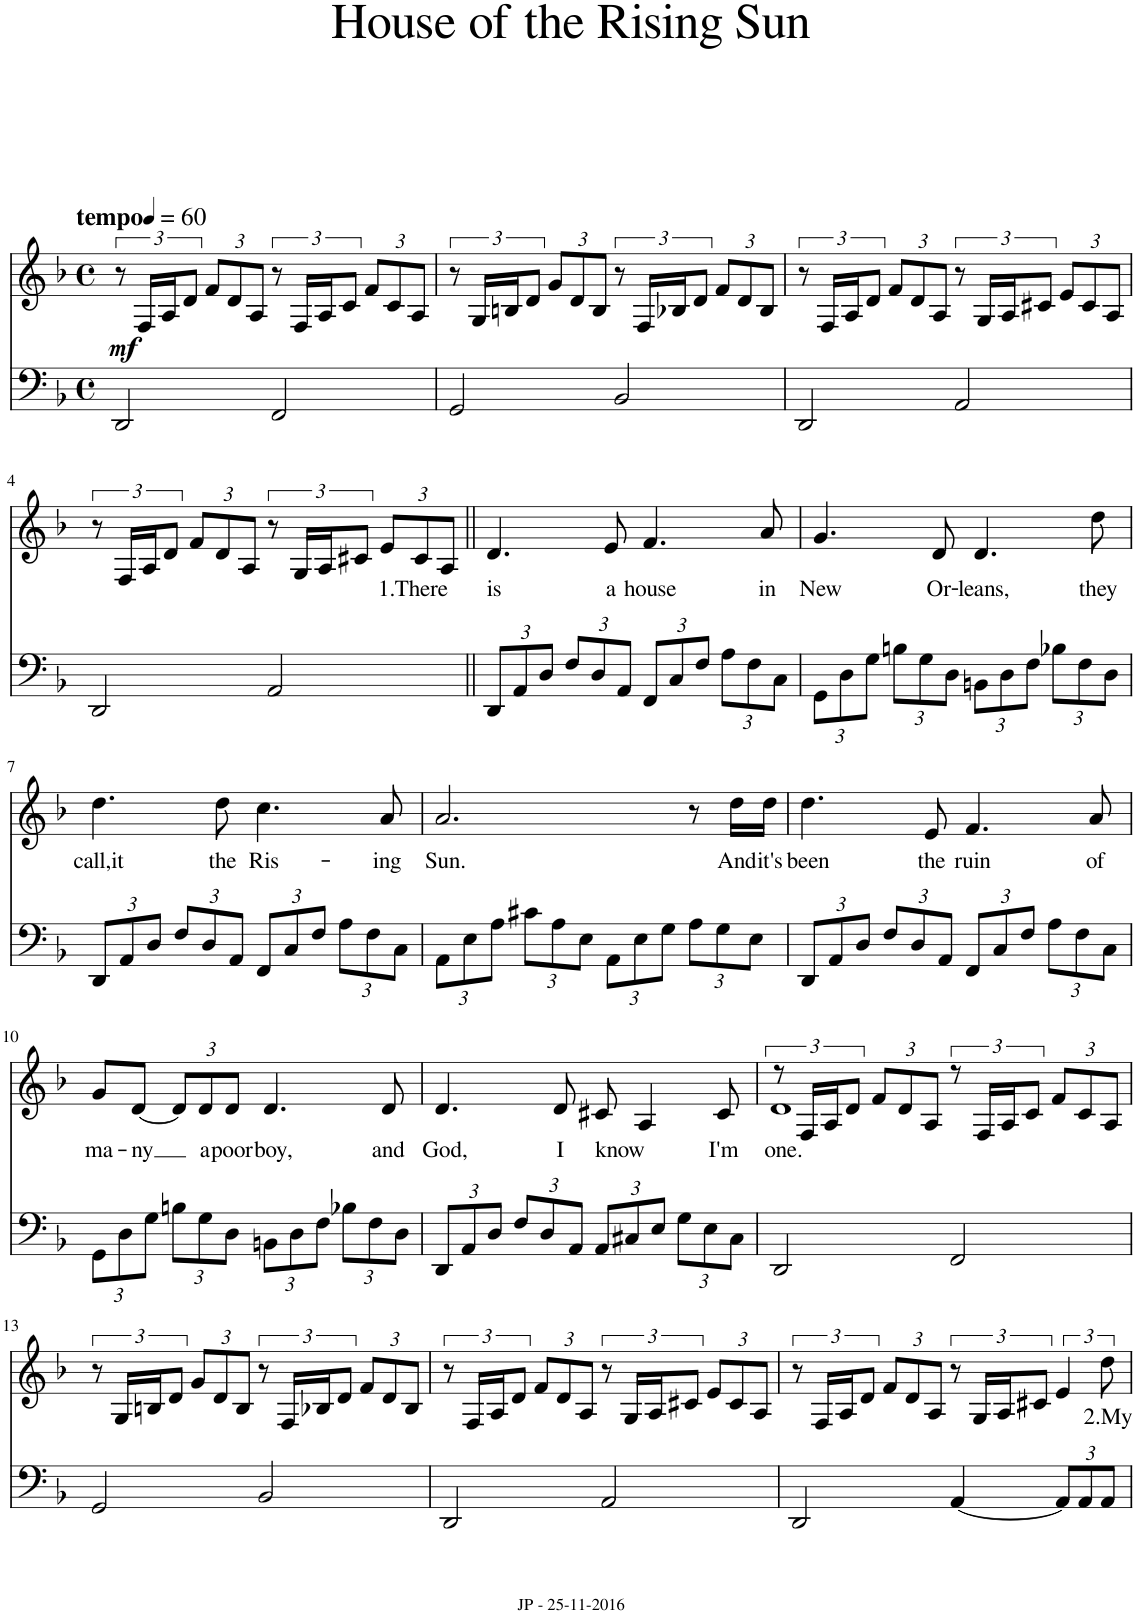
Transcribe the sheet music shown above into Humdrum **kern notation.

**kern	**kern	**text	**dynam
*part1	*part1	*part1	*part1
*staff2	*staff1	*staff1	*staff1/2
*I"Piano	*	*	*
*I'Pno	*	*	*
*clefF4	*clefG2	*	*
*k[b-]	*k[b-]	*	*
*F:	*F:	*	*
*M4/4	*M4/4	*	*
*met(c)	*met(c)	*	*
*MM60	*MM60	*	*
=1	=1	=1	=1
!	!LO:TX:a:B:t=tempo	!	!
!	!	!	!LO:DY:b
2DD/	12r	.	mf
.	24F/LL	.	.
.	24A/J	.	.
.	12d/J	.	.
*	*Xbrackettup	*	*
.	12f/L	.	.
.	12d/	.	.
.	12A/J	.	.
*	*brackettup	*	*
2FF/	12r	.	.
.	24F/LL	.	.
.	24A/J	.	.
.	12c/J	.	.
*	*Xbrackettup	*	*
.	12f/L	.	.
.	12c/	.	.
.	12A/J	.	.
=2	=2	=2	=2
*	*brackettup	*	*
2GG/	12r	.	.
.	24G/LL	.	.
.	24Bn/J	.	.
.	12d/J	.	.
*	*Xbrackettup	*	*
.	12g/L	.	.
.	12d/	.	.
.	12B/J	.	.
*	*brackettup	*	*
2BB-/	12r	.	.
.	24F/LL	.	.
.	24B-X/J	.	.
.	12d/J	.	.
*	*Xbrackettup	*	*
.	12f/L	.	.
.	12d/	.	.
.	12B-/J	.	.
=3	=3	=3	=3
*	*brackettup	*	*
2DD/	12r	.	.
.	24F/LL	.	.
.	24A/J	.	.
.	12d/J	.	.
*	*Xbrackettup	*	*
.	12f/L	.	.
.	12d/	.	.
.	12A/J	.	.
*	*brackettup	*	*
2AA/	12r	.	.
.	24G/LL	.	.
.	24A/J	.	.
.	12c#X/J	.	.
*	*Xbrackettup	*	*
.	12e/L	.	.
.	12c#/	.	.
.	12A/J	.	.
!!LO:LB:g=z
=4	=4	=4	=4
*	*brackettup	*	*
2DD/	12r	.	.
.	24F/LL	.	.
.	24A/J	.	.
.	12d/J	.	.
*	*Xbrackettup	*	*
.	12f/L	.	.
.	12d/	.	.
.	12A/J	.	.
*	*brackettup	*	*
2AA/	12r	.	.
.	24G/LL	.	.
.	24A/J	.	.
.	12c#X/J	.	.
*	*Xbrackettup	*	*
!	!	!LO:LY:b	!
.	12e/L	1.	.
!	!	!LO:LY:b	!
.	12c#/	There	.
.	12A/J	.	.
=5||	=5||	=5||	=5||
*Xbrackettup	*	*	*
!	!	!LO:LY:b	!
12DD/L	4.d/	is	.
12AA/	.	.	.
12D/J	.	.	.
12F/L	.	.	.
12D/	.	.	.
!	!	!LO:LY:b	!
.	8e/	a	.
12AA/J	.	.	.
!	!	!LO:LY:b	!
12FF/L	4.f/	house	.
12C/	.	.	.
12F/J	.	.	.
12A\L	.	.	.
12F\	.	.	.
!	!	!LO:LY:b	!
.	8a/	in	.
12C\J	.	.	.
=6	=6	=6	=6
!	!	!LO:LY:b	!
12GG\L	4.g/	New	.
12D\	.	.	.
12G\J	.	.	.
12Bn\L	.	.	.
12G\	.	.	.
!	!	!LO:LY:b	!
.	8d/	Or-	.
12D\J	.	.	.
!	!	!LO:LY:b	!
12BBn\L	4.d/	-leans,	.
12D\	.	.	.
12F\J	.	.	.
12B-X\L	.	.	.
12F\	.	.	.
!	!	!LO:LY:b	!
.	8dd\	they	.
12D\J	.	.	.
!!LO:LB:g=z
=7	=7	=7	=7
!	!	!LO:LY:b	!
12DD/L	4.dd\	call,it	.
12AA/	.	.	.
12D/J	.	.	.
12F/L	.	.	.
12D/	.	.	.
!	!	!LO:LY:b	!
.	8dd\	the	.
12AA/J	.	.	.
!	!	!LO:LY:b	!
12FF/L	4.cc\	Ris-	.
12C/	.	.	.
12F/J	.	.	.
12A\L	.	.	.
12F\	.	.	.
!	!	!LO:LY:b	!
.	8a/	-ing	.
12C\J	.	.	.
=8	=8	=8	=8
!	!	!LO:LY:b	!
12AA\L	2.a/	Sun.	.
12E\	.	.	.
12A\J	.	.	.
12c#X\L	.	.	.
12A\	.	.	.
12E\J	.	.	.
12AA\L	.	.	.
12E\	.	.	.
12G\J	.	.	.
12A\L	8r	.	.
12G\	.	.	.
!	!	!LO:LY:b	!
.	16dd\LL	And	.
12E\J	.	.	.
!	!	!LO:LY:b	!
.	16dd\JJ	it's	.
=9	=9	=9	=9
!	!	!LO:LY:b	!
12DD/L	4.dd\	been	.
12AA/	.	.	.
12D/J	.	.	.
12F/L	.	.	.
12D/	.	.	.
!	!	!LO:LY:b	!
.	8e/	the	.
12AA/J	.	.	.
!	!	!LO:LY:b	!
12FF/L	4.f/	ruin	.
12C/	.	.	.
12F/J	.	.	.
12A\L	.	.	.
12F\	.	.	.
!	!	!LO:LY:b	!
.	8a/	of	.
12C\J	.	.	.
!!LO:LB:g=z
=10	=10	=10	=10
!	!	!LO:LY:b	!
12GG\L	8g/L	ma-	.
12D\	.	.	.
!	!	!LO:LY:b	!
.	[8d/J	-ny	.
12G\J	.	.	.
12Bn\L	12d/L]	.	.
!	!	!LO:LY:b	!
12G\	12d/	a	.
!	!	!LO:LY:b	!
12D\J	12d/J	poor	.
!	!	!LO:LY:b	!
12BBn\L	4.d/	boy,	.
12D\	.	.	.
12F\J	.	.	.
12B-X\L	.	.	.
12F\	.	.	.
!	!	!LO:LY:b	!
.	8d/	and	.
12D\J	.	.	.
=11	=11	=11	=11
!	!	!LO:LY:b	!
12DD/L	4.d/	God,	.
12AA/	.	.	.
12D/J	.	.	.
12F/L	.	.	.
12D/	.	.	.
!	!	!LO:LY:b	!
.	8d/	I	.
12AA/J	.	.	.
!	!	!LO:LY:b	!
12AA/L	8c#X/	know	.
12C#X/	.	.	.
.	4A/	.	.
12E/J	.	.	.
12G\L	.	.	.
12E\	.	.	.
!	!	!LO:LY:b	!
.	8c#/	I'm	.
12C#\J	.	.	.
=12	=12	=12	=12
*	*brackettup	*	*
!	!	!LO:LY:b	!
*	*^	*	*
2DD/	12r	1d	one.	.
.	24F/LL	.	.	.
.	24A/J	.	.	.
.	12d/J	.	.	.
*	*Xbrackettup	*	*	*
.	12f/L	.	.	.
.	12d/	.	.	.
.	12A/J	.	.	.
*	*brackettup	*	*	*
2FF/	12r	.	.	.
.	24F/LL	.	.	.
.	24A/J	.	.	.
.	12c/J	.	.	.
*	*Xbrackettup	*	*	*
.	12f/L	.	.	.
.	12c/	.	.	.
.	12A/J	.	.	.
*	*v	*v	*	*
!!LO:LB:g=z
=13	=13	=13	=13
*	*brackettup	*	*
2GG/	12r	.	.
.	24G/LL	.	.
.	24Bn/J	.	.
.	12d/J	.	.
*	*Xbrackettup	*	*
.	12g/L	.	.
.	12d/	.	.
.	12B/J	.	.
*	*brackettup	*	*
2BB-/	12r	.	.
.	24F/LL	.	.
.	24B-X/J	.	.
.	12d/J	.	.
*	*Xbrackettup	*	*
.	12f/L	.	.
.	12d/	.	.
.	12B-/J	.	.
=14	=14	=14	=14
*	*brackettup	*	*
2DD/	12r	.	.
.	24F/LL	.	.
.	24A/J	.	.
.	12d/J	.	.
*	*Xbrackettup	*	*
.	12f/L	.	.
.	12d/	.	.
.	12A/J	.	.
*	*brackettup	*	*
2AA/	12r	.	.
.	24G/LL	.	.
.	24A/J	.	.
.	12c#X/J	.	.
*	*Xbrackettup	*	*
.	12e/L	.	.
.	12c#/	.	.
.	12A/J	.	.
=15	=15	=15	=15
*	*brackettup	*	*
2DD/	12r	.	.
.	24F/LL	.	.
.	24A/J	.	.
.	12d/J	.	.
*	*Xbrackettup	*	*
.	12f/L	.	.
.	12d/	.	.
.	12A/J	.	.
*	*brackettup	*	*
[4AA/	12r	.	.
.	24G/LL	.	.
.	24A/J	.	.
.	12c#X/J	.	.
12AA/L]	6e/	.	.
12AA/	.	.	.
!	!	!LO:LY:b	!
12AA/J	12dd\	2.My	.
=	=	=	=
*-	*-	*-	*-
